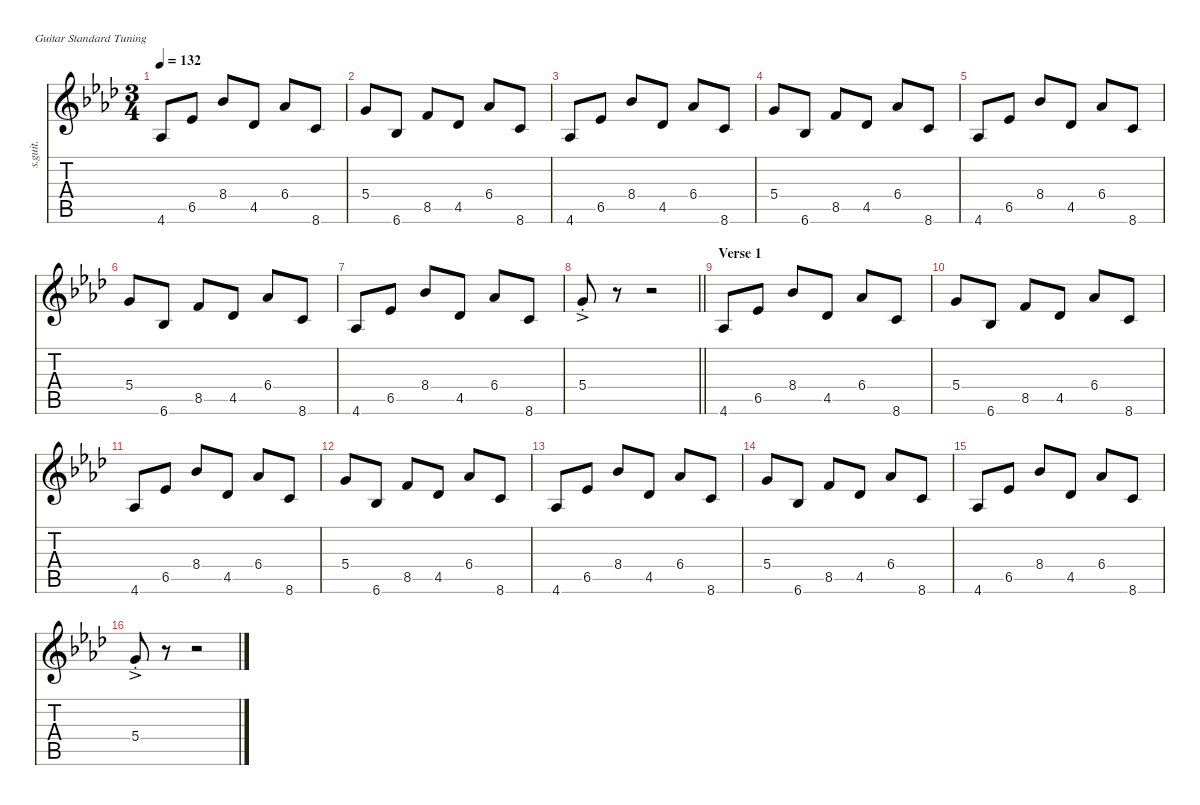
\defaultSystemsLayout 4
\hideDynamics
\bracketExtendMode nobrackets
\otherSystemsTrackNameOrientation horizontal
\track ("Dave Matthews" "s.guit.") {defaultSystemsLayout 8 instrument acousticguitarsteel}
\staff {score tabs}
\tuning (E4 B3 G3 D3 A2 E2)
\ts (3 4)
\tempo 132
\clef g2
\ks ab
4.6{acc b}.8{dy f beam Up} 6.5{acc b}.8{beam Up} 8.4{acc b}.8{beam Up} 4.5{acc b}.8{beam Up} 6.4{acc b}.8{beam Up} 8.6{acc forcenatural}.8{beam Up} |
5.4{acc forcenatural}.8{beam Up} 6.6{acc b}.8{beam Up} 8.5{acc forcenatural}.8{beam Up} 4.5{acc b}.8{beam Up} 6.4{acc b}.8{beam Up} 8.6{acc forcenatural}.8{beam Up} |
4.6{acc b}.8{beam Up} 6.5{acc b}.8{beam Up} 8.4{acc b}.8{beam Up} 4.5{acc b}.8{beam Up} 6.4{acc b}.8{beam Up} 8.6{acc forcenatural}.8{beam Up} |
5.4{acc forcenatural}.8{beam Up} 6.6{acc b}.8{beam Up} 8.5{acc forcenatural}.8{beam Up} 4.5{acc b}.8{beam Up} 6.4{acc b}.8{beam Up} 8.6{acc forcenatural}.8{beam Up} |
4.6{acc b}.8{beam Up} 6.5{acc b}.8{beam Up} 8.4{acc b}.8{beam Up} 4.5{acc b}.8{beam Up} 6.4{acc b}.8{beam Up} 8.6{acc forcenatural}.8{beam Up} |
5.4{acc forcenatural}.8{beam Up} 6.6{acc b}.8{beam Up} 8.5{acc forcenatural}.8{beam Up} 4.5{acc b}.8{beam Up} 6.4{acc b}.8{beam Up} 8.6{acc forcenatural}.8{beam Up} |
4.6{acc b}.8{beam Up} 6.5{acc b}.8{beam Up} 8.4{acc b}.8{beam Up} 4.5{acc b}.8{beam Up} 6.4{acc b}.8{beam Up} 8.6{acc forcenatural}.8{beam Up} |
\barLineRight lightlight
5.4{ac st acc forcenatural}.8{dy ff beam Up} r.8{beam Up} r.2{beam Up} |
\section ("" "Verse 1")
4.6{acc b}.8{dy f beam Up} 6.5{acc b}.8{beam Up} 8.4{acc b}.8{beam Up} 4.5{acc b}.8{beam Up} 6.4{acc b}.8{beam Up} 8.6{acc forcenatural}.8{beam Up} |
5.4{acc forcenatural}.8{beam Up} 6.6{acc b}.8{beam Up} 8.5{acc forcenatural}.8{beam Up} 4.5{acc b}.8{beam Up} 6.4{acc b}.8{beam Up} 8.6{acc forcenatural}.8{beam Up} |
4.6{acc b}.8{beam Up} 6.5{acc b}.8{beam Up} 8.4{acc b}.8{beam Up} 4.5{acc b}.8{beam Up} 6.4{acc b}.8{beam Up} 8.6{acc forcenatural}.8{beam Up} |
5.4{acc forcenatural}.8{beam Up} 6.6{acc b}.8{beam Up} 8.5{acc forcenatural}.8{beam Up} 4.5{acc b}.8{beam Up} 6.4{acc b}.8{beam Up} 8.6{acc forcenatural}.8{beam Up} |
4.6{acc b}.8{beam Up} 6.5{acc b}.8{beam Up} 8.4{acc b}.8{beam Up} 4.5{acc b}.8{beam Up} 6.4{acc b}.8{beam Up} 8.6{acc forcenatural}.8{beam Up} |
5.4{acc forcenatural}.8{beam Up} 6.6{acc b}.8{beam Up} 8.5{acc forcenatural}.8{beam Up} 4.5{acc b}.8{beam Up} 6.4{acc b}.8{beam Up} 8.6{acc forcenatural}.8{beam Up} |
4.6{acc b}.8{beam Up} 6.5{acc b}.8{beam Up} 8.4{acc b}.8{beam Up} 4.5{acc b}.8{beam Up} 6.4{acc b}.8{beam Up} 8.6{acc forcenatural}.8{beam Up} |
5.4{ac st acc forcenatural}.8{dy ff beam Up} r.8{beam Up} r.2{beam Up}
